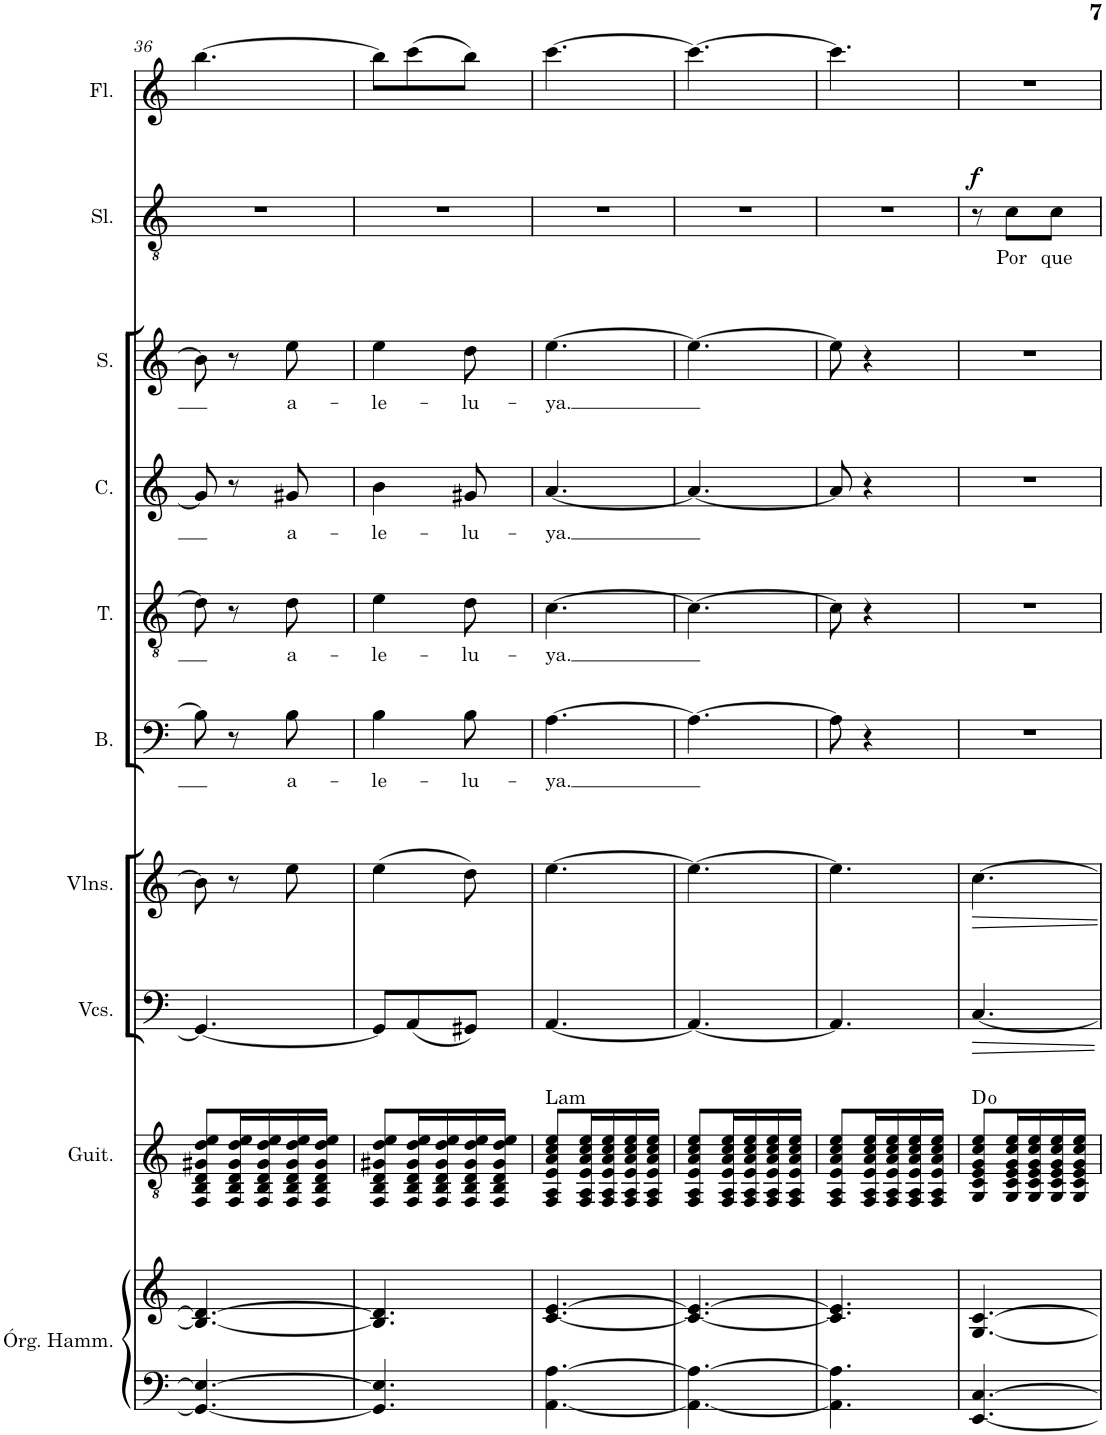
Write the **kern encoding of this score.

**kern	**kern	**kern	**harte	**kern	**kern	**kern	**text	**kern	**text	**kern	**text	**kern	**text	**kern	**text	**dynam	**kern
*part10	*part10	*part9	*part9	*part8	*part7	*part6	*part6	*part5	*part5	*part4	*part4	*part3	*part3	*part2	*part2	*part2	*part1
*staff11	*staff10	*staff9	*	*staff8	*staff7	*staff6	*staff6	*staff5	*staff5	*staff4	*staff4	*staff3	*staff3	*staff2	*staff2	*staff2	*staff1
*I"Órgano Hammond	*	*I"Guitarra	*	*I"Violonchelos	*I"Violines	*I"Bajo	*	*I"Tenor	*	*I"Contralto	*	*I"Soprano	*	*I"Solista	*	*	*I"Flauta
*I'Órg. Hamm.	*	*I'Guit.	*	*I'Vcs.	*I'Vlns.	*I'B.	*	*I'T.	*	*I'C.	*	*I'S.	*	*I'Sl.	*	*	*I'Fl.
!!LO:PB:g=z
*clefF4	*clefG2	*clefGv2	*	*clefF4	*clefG2	*clefF4	*	*clefGv2	*	*clefG2	*	*clefG2	*	*clefGv2	*	*	*clefG2
*k[]	*k[]	*k[]	*	*k[]	*k[]	*k[]	*	*k[]	*	*k[]	*	*k[]	*	*k[]	*	*	*k[]
*M3/8	*M3/8	*M3/8	*	*M3/8	*M3/8	*M3/8	*	*M3/8	*	*M3/8	*	*M3/8	*	*M3/8	*	*	*M3/8
=36	=36	=36	=36	=36	=36	=36	=36	=36	=36	=36	=36	=36	=36	=36	=36	=36	=36
4.GG#/_ 4.E/_	4.B/_ 4.d/_	8FF/ 8BB/ 8D/ 8G#X/ 8d/ 8e/L	.	4.GG#/_	8b\]	8B\]	.	8d\]	.	8g#/]	.	8b\]	.	4.r	.	.	[4.bb\
.	.	16FF/ 16BB/ 16D/ 16G#/ 16d/ 16e/L	.	.	8r	8r	.	8r	.	8r	.	8r	.	.	.	.	.
.	.	16FF/ 16BB/ 16D/ 16G#/ 16d/ 16e/	.	.	.	.	.	.	.	.	.	.	.	.	.	.	.
!	!	!	!	!	!	!	!LO:LY:b	!	!LO:LY:b	!	!LO:LY:b	!	!LO:LY:b	!	!	!	!
.	.	16FF/ 16BB/ 16D/ 16G#/ 16d/ 16e/	.	.	8ee\	8B\	a-	8d\	a-	8g#X/	a-	8ee\	a-	.	.	.	.
.	.	16FF/ 16BB/ 16D/ 16G#/ 16d/ 16e/JJ	.	.	.	.	.	.	.	.	.	.	.	.	.	.	.
=37	=37	=37	=37	=37	=37	=37	=37	=37	=37	=37	=37	=37	=37	=37	=37	=37	=37
!	!	!	!	!	!	!	!LO:LY:b	!	!LO:LY:b	!	!LO:LY:b	!	!LO:LY:b	!	!	!	!
4.GG#/] 4.E/]	4.B/] 4.d/]	8FF/ 8BB/ 8D/ 8G#X/ 8d/ 8e/L	.	8GG#/L]	(4ee\	4B\	-le-	4e\	-le-	4b\	-le-	4ee\	-le-	4.r	.	.	8bb\L]
.	.	16FF/ 16BB/ 16D/ 16G#/ 16d/ 16e/L	.	(8AA/	.	.	.	.	.	.	.	.	.	.	.	.	(8ccc\
.	.	16FF/ 16BB/ 16D/ 16G#/ 16d/ 16e/	.	.	.	.	.	.	.	.	.	.	.	.	.	.	.
!	!	!	!	!	!	!	!LO:LY:b	!	!LO:LY:b	!	!LO:LY:b	!	!LO:LY:b	!	!	!	!
.	.	16FF/ 16BB/ 16D/ 16G#/ 16d/ 16e/	.	8GG#X/J)	8dd\)	8B\	-lu-	8d\	-lu-	8g#X/	-lu-	8dd\	-lu-	.	.	.	8bb\J)
.	.	16FF/ 16BB/ 16D/ 16G#/ 16d/ 16e/JJ	.	.	.	.	.	.	.	.	.	.	.	.	.	.	.
=38	=38	=38	=38	=38	=38	=38	=38	=38	=38	=38	=38	=38	=38	=38	=38	=38	=38
!	!	!	!LO:H:kt=Lam	!	!	!	!LO:LY:b	!	!LO:LY:b	!	!LO:LY:b	!	!LO:LY:b	!	!	!	!
[4.AA\ [4.A\	[4.c/ [4.e/	8FF/ 8AA/ 8E/ 8A/ 8c/ 8e/L	N	[4.AA/	[4.ee\	[4.A\	-ya.	[4.c\	-ya.	[4.a/	-ya.	[4.ee\	-ya.	4.r	.	.	[4.ccc\
.	.	16FF/ 16AA/ 16E/ 16A/ 16c/ 16e/L	.	.	.	.	.	.	.	.	.	.	.	.	.	.	.
.	.	16FF/ 16AA/ 16E/ 16A/ 16c/ 16e/	.	.	.	.	.	.	.	.	.	.	.	.	.	.	.
.	.	16FF/ 16AA/ 16E/ 16A/ 16c/ 16e/	.	.	.	.	.	.	.	.	.	.	.	.	.	.	.
.	.	16FF/ 16AA/ 16E/ 16A/ 16c/ 16e/JJ	.	.	.	.	.	.	.	.	.	.	.	.	.	.	.
=39	=39	=39	=39	=39	=39	=39	=39	=39	=39	=39	=39	=39	=39	=39	=39	=39	=39
4.AA\_ 4.A\_	4.c/_ 4.e/_	8FF/ 8AA/ 8E/ 8A/ 8c/ 8e/L	.	4.AA/_	4.ee\_	4.A\_	.	4.c\_	.	4.a/_	.	4.ee\_	.	4.r	.	.	4.ccc\_
.	.	16FF/ 16AA/ 16E/ 16A/ 16c/ 16e/L	.	.	.	.	.	.	.	.	.	.	.	.	.	.	.
.	.	16FF/ 16AA/ 16E/ 16A/ 16c/ 16e/	.	.	.	.	.	.	.	.	.	.	.	.	.	.	.
.	.	16FF/ 16AA/ 16E/ 16A/ 16c/ 16e/	.	.	.	.	.	.	.	.	.	.	.	.	.	.	.
.	.	16FF/ 16AA/ 16E/ 16A/ 16c/ 16e/JJ	.	.	.	.	.	.	.	.	.	.	.	.	.	.	.
=40	=40	=40	=40	=40	=40	=40	=40	=40	=40	=40	=40	=40	=40	=40	=40	=40	=40
4.AA\] 4.A\]	4.c/] 4.e/]	8FF/ 8AA/ 8E/ 8A/ 8c/ 8e/L	.	4.AA/]	4.ee\]	8A\]	.	8c\]	.	8a/]	.	8ee\]	.	4.r	.	.	4.ccc\]
.	.	16FF/ 16AA/ 16E/ 16A/ 16c/ 16e/L	.	.	.	4r	.	4r	.	4r	.	4r	.	.	.	.	.
.	.	16FF/ 16AA/ 16E/ 16A/ 16c/ 16e/	.	.	.	.	.	.	.	.	.	.	.	.	.	.	.
.	.	16FF/ 16AA/ 16E/ 16A/ 16c/ 16e/	.	.	.	.	.	.	.	.	.	.	.	.	.	.	.
.	.	16FF/ 16AA/ 16E/ 16A/ 16c/ 16e/JJ	.	.	.	.	.	.	.	.	.	.	.	.	.	.	.
=41	=41	=41	=41	=41	=41	=41	=41	=41	=41	=41	=41	=41	=41	=41	=41	=41	=41
!	!	!	!	!	!	!	!	!	!	!	!	!	!	!	!	!LO:DY:a	!
[4.EE/ [4.C/	[4.G/ [4.c/	8GG/ 8C/ 8E/ 8G/ 8c/ 8e/L	D:dim	[4.C/	[4.cc\	4.r	.	4.r	.	4.r	.	4.r	.	8r	.	f	4.r
!	!	!	!	!	!	!	!	!	!	!	!	!	!	!	!LO:LY:b	!	!
.	.	16GG/ 16C/ 16E/ 16G/ 16c/ 16e/L	.	.	.	.	.	.	.	.	.	.	.	8c\L	Por	.	.
.	.	16GG/ 16C/ 16E/ 16G/ 16c/ 16e/	.	.	.	.	.	.	.	.	.	.	.	.	.	.	.
!	!	!	!	!	!	!	!	!	!	!	!	!	!	!	!LO:LY:b	!	!
.	.	16GG/ 16C/ 16E/ 16G/ 16c/ 16e/	.	.	.	.	.	.	.	.	.	.	.	8c\J	que	.	.
.	.	16GG/ 16C/ 16E/ 16G/ 16c/ 16e/JJ	.	.	.	.	.	.	.	.	.	.	.	.	.	.	.
=	=	=	=	=	=	=	=	=	=	=	=	=	=	=	=	=	=
*-	*-	*-	*-	*-	*-	*-	*-	*-	*-	*-	*-	*-	*-	*-	*-	*-	*-
